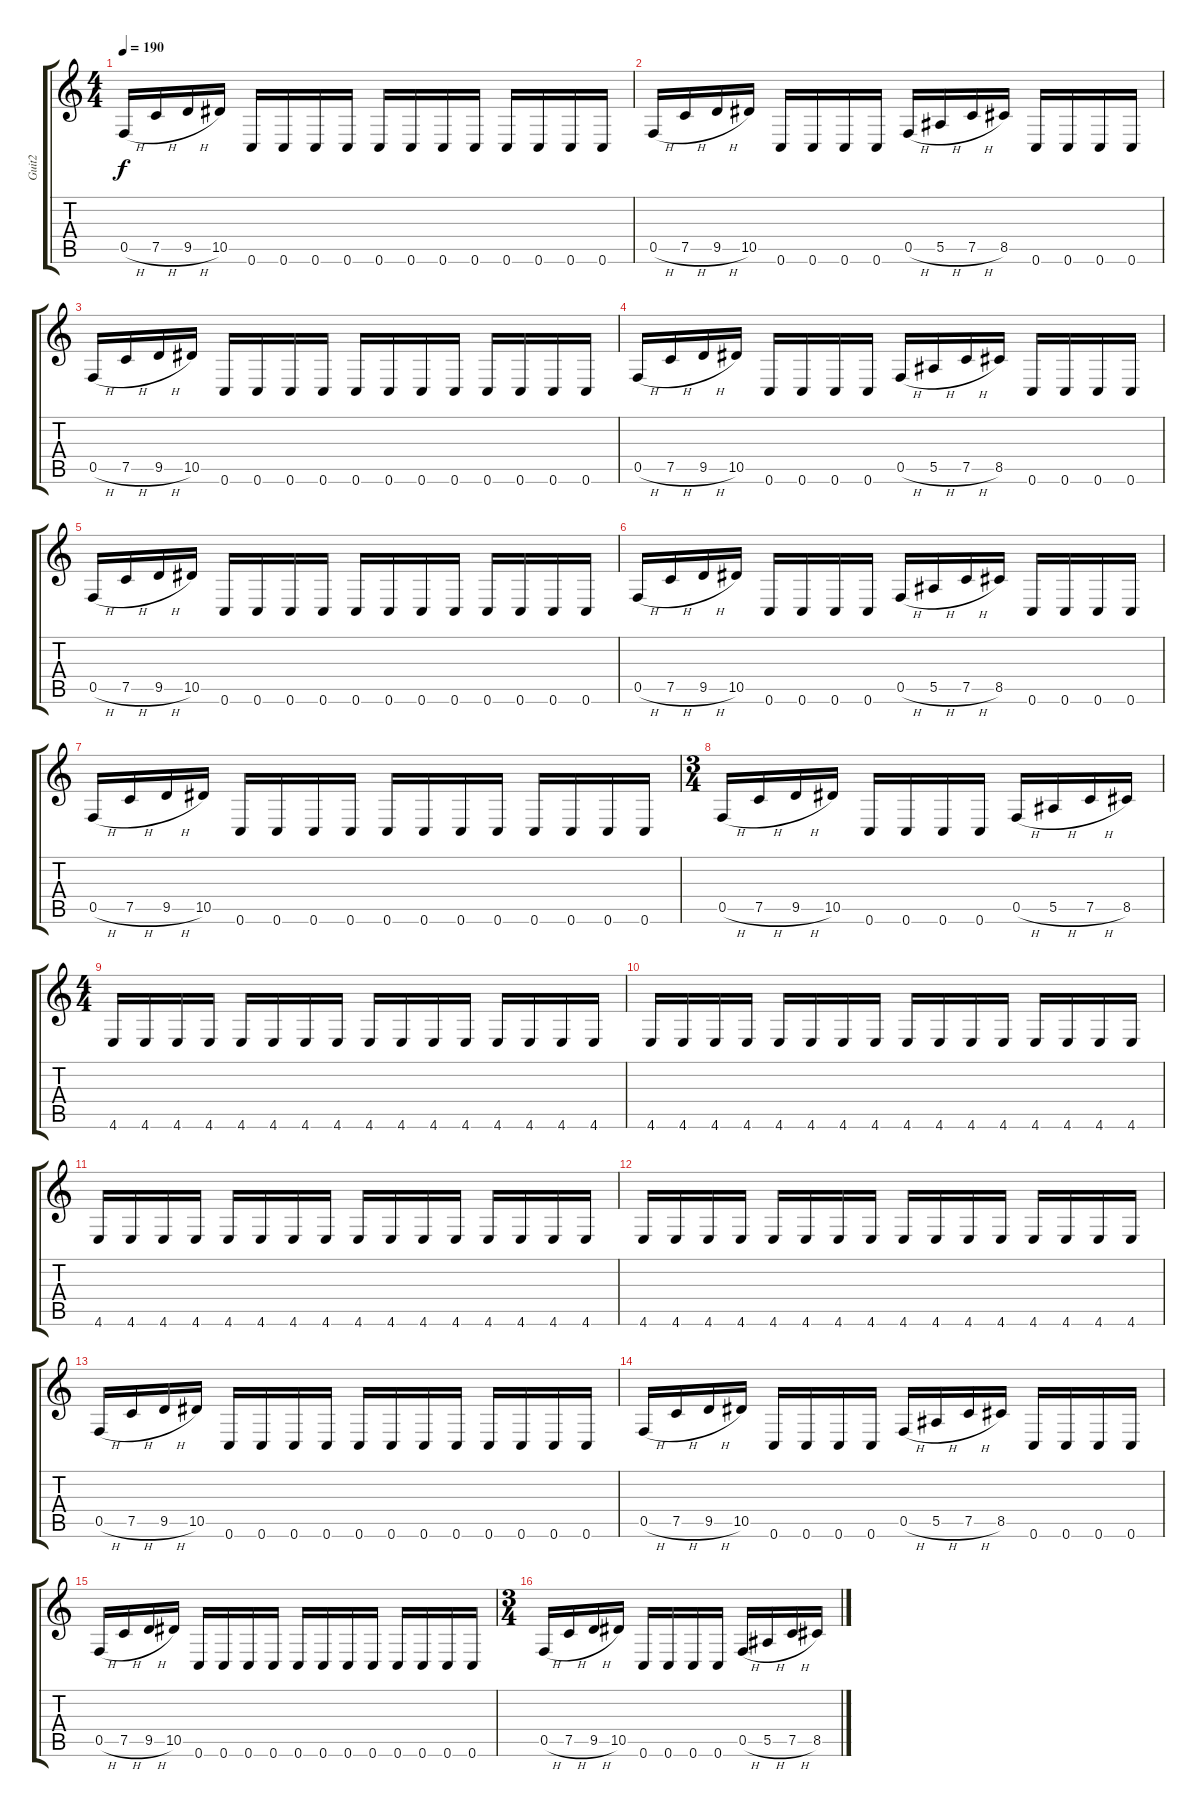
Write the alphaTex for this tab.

\track ("Guit2" "Guit2") {instrument overdrivenguitar}
\staff {score tabs}
\tuning (C4 G3 Eb3 Bb2 F2 C2) {hide}
\ts (4 4)
\tempo 190
\clef g2
\ks c
0.5{h}.16{dy f} 7.5{h}.16 9.5{h}.16 10.5.16 0.6.16 0.6.16 0.6.16 0.6.16 0.6.16 0.6.16 0.6.16 0.6.16 0.6.16 0.6.16 0.6.16 0.6.16 |
0.5{h}.16 7.5{h}.16 9.5{h}.16 10.5.16 0.6.16 0.6.16 0.6.16 0.6.16 0.5{h}.16 5.5{h}.16 7.5{h}.16 8.5.16 0.6.16 0.6.16 0.6.16 0.6.16 |
0.5{h}.16 7.5{h}.16 9.5{h}.16 10.5.16 0.6.16 0.6.16 0.6.16 0.6.16 0.6.16 0.6.16 0.6.16 0.6.16 0.6.16 0.6.16 0.6.16 0.6.16 |
0.5{h}.16 7.5{h}.16 9.5{h}.16 10.5.16 0.6.16 0.6.16 0.6.16 0.6.16 0.5{h}.16 5.5{h}.16 7.5{h}.16 8.5.16 0.6.16 0.6.16 0.6.16 0.6.16 |
0.5{h}.16 7.5{h}.16 9.5{h}.16 10.5.16 0.6.16 0.6.16 0.6.16 0.6.16 0.6.16 0.6.16 0.6.16 0.6.16 0.6.16 0.6.16 0.6.16 0.6.16 |
0.5{h}.16 7.5{h}.16 9.5{h}.16 10.5.16 0.6.16 0.6.16 0.6.16 0.6.16 0.5{h}.16 5.5{h}.16 7.5{h}.16 8.5.16 0.6.16 0.6.16 0.6.16 0.6.16 |
0.5{h}.16 7.5{h}.16 9.5{h}.16 10.5.16 0.6.16 0.6.16 0.6.16 0.6.16 0.6.16 0.6.16 0.6.16 0.6.16 0.6.16 0.6.16 0.6.16 0.6.16 |
\ts (3 4)
0.5{h}.16 7.5{h}.16 9.5{h}.16 10.5.16 0.6.16 0.6.16 0.6.16 0.6.16 0.5{h}.16 5.5{h}.16 7.5{h}.16 8.5.16 |
\ts (4 4)
4.6.16 4.6.16 4.6.16 4.6.16 4.6.16 4.6.16 4.6.16 4.6.16 4.6.16 4.6.16 4.6.16 4.6.16 4.6.16 4.6.16 4.6.16 4.6.16 |
4.6.16 4.6.16 4.6.16 4.6.16 4.6.16 4.6.16 4.6.16 4.6.16 4.6.16 4.6.16 4.6.16 4.6.16 4.6.16 4.6.16 4.6.16 4.6.16 |
4.6.16 4.6.16 4.6.16 4.6.16 4.6.16 4.6.16 4.6.16 4.6.16 4.6.16 4.6.16 4.6.16 4.6.16 4.6.16 4.6.16 4.6.16 4.6.16 |
4.6.16 4.6.16 4.6.16 4.6.16 4.6.16 4.6.16 4.6.16 4.6.16 4.6.16 4.6.16 4.6.16 4.6.16 4.6.16 4.6.16 4.6.16 4.6.16 |
0.5{h}.16 7.5{h}.16 9.5{h}.16 10.5.16 0.6.16 0.6.16 0.6.16 0.6.16 0.6.16 0.6.16 0.6.16 0.6.16 0.6.16 0.6.16 0.6.16 0.6.16 |
0.5{h}.16 7.5{h}.16 9.5{h}.16 10.5.16 0.6.16 0.6.16 0.6.16 0.6.16 0.5{h}.16 5.5{h}.16 7.5{h}.16 8.5.16 0.6.16 0.6.16 0.6.16 0.6.16 |
0.5{h}.16 7.5{h}.16 9.5{h}.16 10.5.16 0.6.16 0.6.16 0.6.16 0.6.16 0.6.16 0.6.16 0.6.16 0.6.16 0.6.16 0.6.16 0.6.16 0.6.16 |
\ts (3 4)
0.5{h}.16 7.5{h}.16 9.5{h}.16 10.5.16 0.6.16 0.6.16 0.6.16 0.6.16 0.5{h}.16 5.5{h}.16 7.5{h}.16 8.5.16
